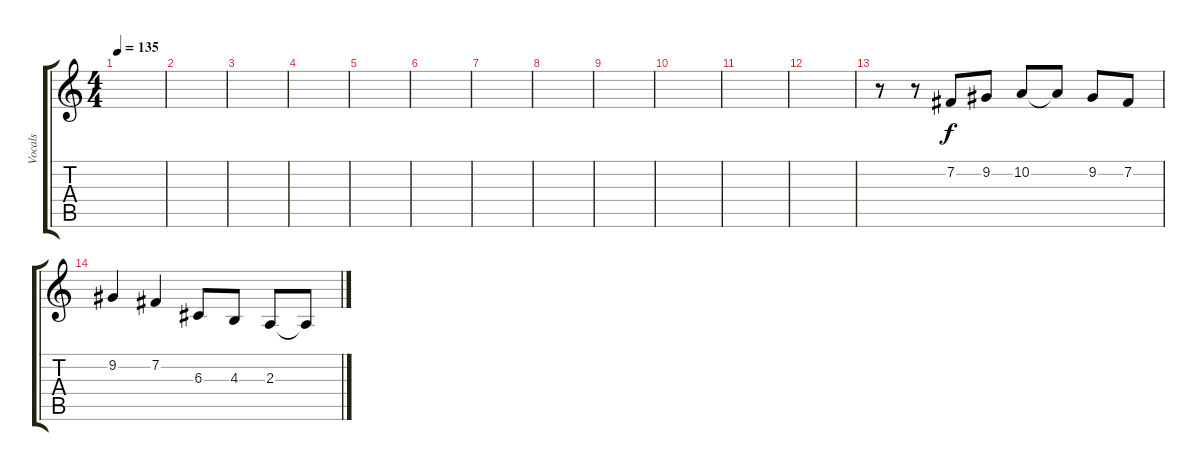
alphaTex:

\track ("Vocals" "Vocals") {instrument violin}
\staff {score tabs}
\tuning (E4 B3 G3 D3 A2 E2) {hide}
\ts (4 4)
\tempo 135
\clef g2
\ks c
|
|
|
|
|
|
|
|
|
|
|
|
r.8 r.8 7.2.8 9.2.8 10.2.8 10.2{t}.8 9.2.8 7.2.8 |
9.2.4 7.2.4 6.3.8 4.3.8 2.3.8 2.3{t}.8
